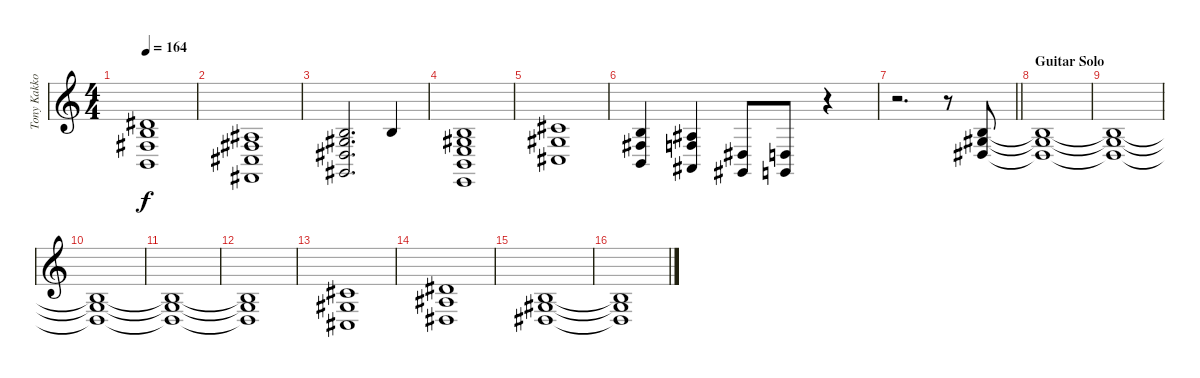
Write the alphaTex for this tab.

\track ("Tony Kakko" "Tony Kakko") {instrument stringensemble2}
\staff {score}
\tuning (E4 B3 G3 D3 A2 E2) {hide}
\ts (4 4)
\tempo 164
\clef g2
\ks c
(4.2 4.3 4.4 2.5).1{dy f} |
(3.3 4.4 4.5 2.6).1 |
(4.3 6.4 6.5 4.6).2{d} 4.3.4 |
(0.2 1.3 2.4 2.5 0.6).1 |
(6.3 6.4 4.5).1 |
(4.3 4.4 2.5).4 (3.3 3.4 1.5).4 (6.5 4.6).8 (5.5 3.6).8 r.4 |
\barLineRight lightlight
r.2{d} r.8 (4.3 6.4 6.5).8 |
\section ("" "Guitar Solo")
(4.3{t} 6.4{t} 6.5{t}).1 |
(4.3{t} 6.4{t} 6.5{t}).1 |
(4.3{t} 6.4{t} 6.5{t}).1 |
(4.3{t} 6.4{t} 6.5{t}).1 |
(4.3{t} 6.4{t} 6.5{t}).1 |
(6.3 6.4 4.5).1 |
(8.3 8.4 6.5).1 |
(4.3 6.4 6.5).1 |
(4.3{t} 6.4{t} 6.5{t}).1
